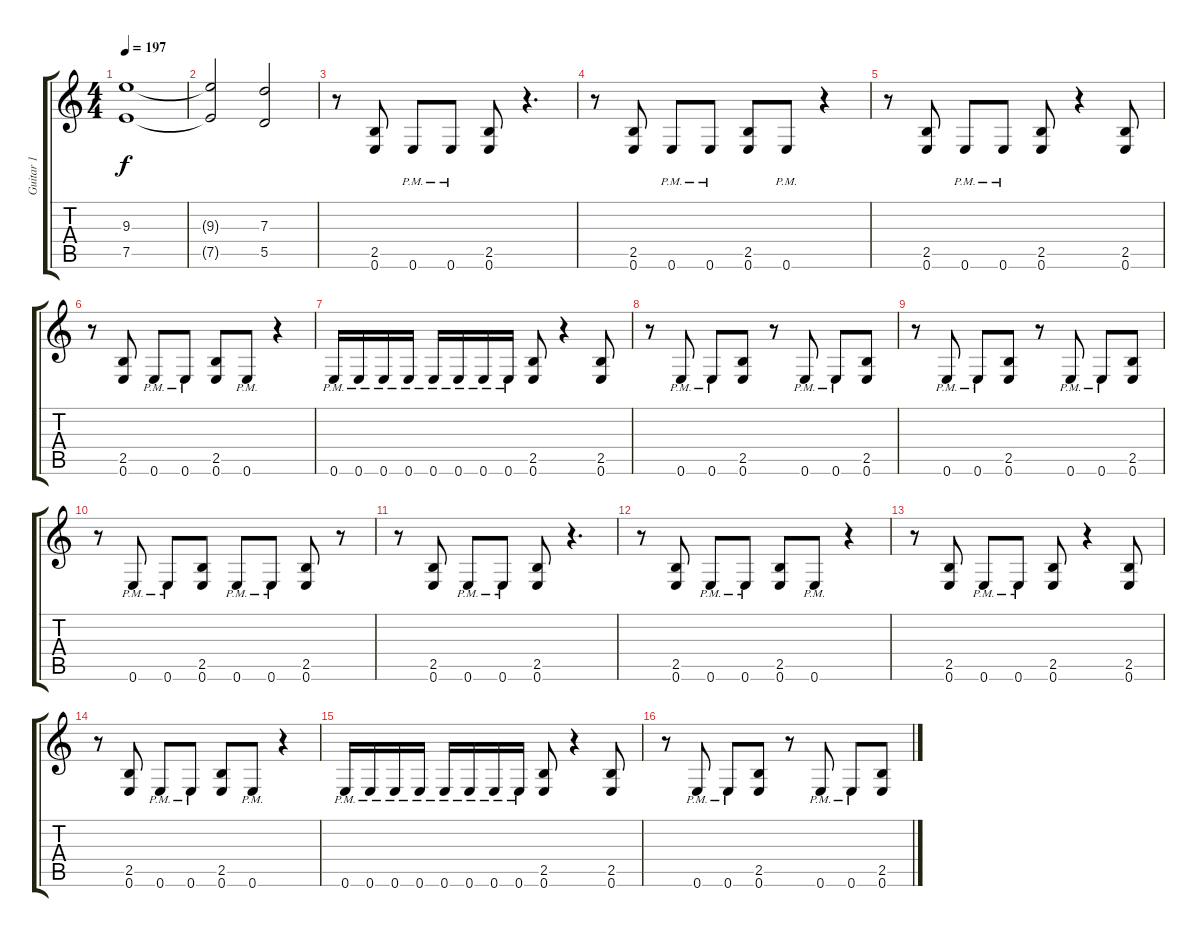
\track ("Guitar 1" "Guitar 1") {instrument distortionguitar}
\staff {score tabs}
\tuning (E4 B3 G3 D3 A2 E2) {hide}
\ts (4 4)
\tempo 197
\clef g2
\ks c
(9.3{t} 7.5{t}).1{dy f} |
(9.3{t} 7.5{t}).2 (7.3 5.5).2 |
r.8 (2.5 0.6).8 0.6{pm}.8 0.6{pm}.8 (2.5 0.6).8 r.4{d} |
r.8 (2.5 0.6).8 0.6{pm}.8 0.6{pm}.8 (2.5 0.6).8 0.6{pm}.8 r.4 |
r.8 (2.5 0.6).8 0.6{pm}.8 0.6{pm}.8 (2.5 0.6).8 r.4 (2.5 0.6).8 |
r.8 (2.5 0.6).8 0.6{pm}.8 0.6{pm}.8 (2.5 0.6).8 0.6{pm}.8 r.4 |
0.6{pm}.16 0.6{pm}.16 0.6{pm}.16 0.6{pm}.16 0.6{pm}.16 0.6{pm}.16 0.6{pm}.16 0.6{pm}.16 (2.5 0.6).8 r.4 (2.5 0.6).8 |
r.8 0.6{pm}.8 0.6{pm}.8 (2.5 0.6).8 r.8 0.6{pm}.8 0.6{pm}.8 (2.5 0.6).8 |
r.8 0.6{pm}.8 0.6{pm}.8 (2.5 0.6).8 r.8 0.6{pm}.8 0.6{pm}.8 (2.5 0.6).8 |
r.8 0.6{pm}.8 0.6{pm}.8 (2.5 0.6).8 0.6{pm}.8 0.6{pm}.8 (2.5 0.6).8 r.8 |
r.8 (2.5 0.6).8 0.6{pm}.8 0.6{pm}.8 (2.5 0.6).8 r.4{d} |
r.8 (2.5 0.6).8 0.6{pm}.8 0.6{pm}.8 (2.5 0.6).8 0.6{pm}.8 r.4 |
r.8 (2.5 0.6).8 0.6{pm}.8 0.6{pm}.8 (2.5 0.6).8 r.4 (2.5 0.6).8 |
r.8 (2.5 0.6).8 0.6{pm}.8 0.6{pm}.8 (2.5 0.6).8 0.6{pm}.8 r.4 |
0.6{pm}.16 0.6{pm}.16 0.6{pm}.16 0.6{pm}.16 0.6{pm}.16 0.6{pm}.16 0.6{pm}.16 0.6{pm}.16 (2.5 0.6).8 r.4 (2.5 0.6).8 |
r.8 0.6{pm}.8 0.6{pm}.8 (2.5 0.6).8 r.8 0.6{pm}.8 0.6{pm}.8 (2.5 0.6).8
